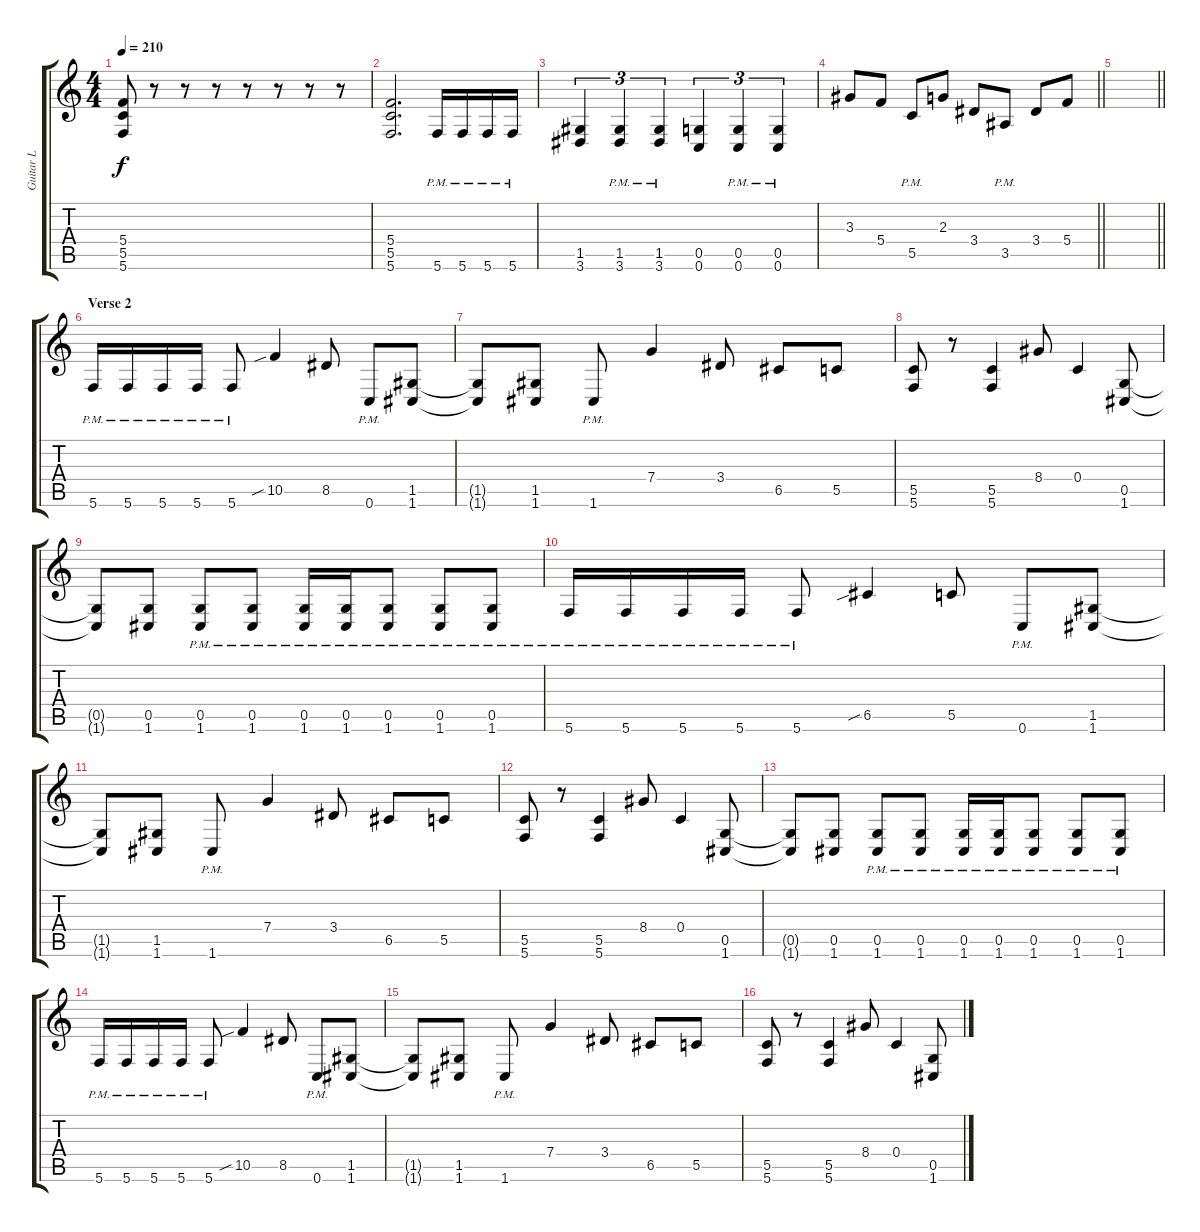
\track ("Guitar L" "Guitar L") {instrument distortionguitar}
\staff {score tabs}
\tuning (D4 A3 F3 C3 G2 C2) {hide}
\ts (4 4)
\tempo 210
\clef g2
\ks c
(5.4 5.5 5.6).8{dy f} r.8 r.8 r.8 r.8 r.8 r.8 r.8 |
(5.4 5.5 5.6).2{d} 5.6{pm}.16 5.6{pm}.16 5.6{pm}.16 5.6{pm}.16 |
(1.5 3.6).4{tu (3 2)} (1.5{pm} 3.6{pm}).4{tu (3 2)} (1.5{pm} 3.6{pm}).4{tu (3 2)} (0.5 0.6).4{tu (3 2)} (0.5{pm} 0.6{pm}).4{tu (3 2)} (0.5{pm} 0.6{pm}).4{tu (3 2)} |
\barLineRight lightlight
3.3.8 5.4.8 5.5{pm}.8 2.3.8 3.4.8 3.5{pm}.8 3.4.8 5.4.8 |
\barLineRight lightlight
|
\section ("" "Verse 2")
5.6{pm}.16 5.6{pm}.16 5.6{pm}.16 5.6{pm}.16 5.6{pm}.8 10.5{sib}.4 8.5.8 0.6{pm}.8 (1.5 1.6).8 |
(1.5{t} 1.6{t}).8 (1.5 1.6).8 1.6{pm}.8 7.4.4 3.4.8 6.5.8 5.5.8 |
(5.5 5.6).8 r.8 (5.5 5.6).4 8.4.8 0.4.4 (0.5 1.6).8 |
(0.5{t} 1.6{t}).8 (0.5 1.6).8 (0.5{pm} 1.6{pm}).8 (0.5{pm} 1.6{pm}).8 (0.5{pm} 1.6{pm}).16 (0.5{pm} 1.6{pm}).16 (0.5{pm} 1.6{pm}).8 (0.5{pm} 1.6{pm}).8 (0.5{pm} 1.6{pm}).8 |
5.6{pm}.16 5.6{pm}.16 5.6{pm}.16 5.6{pm}.16 5.6{pm}.8 6.5{sib}.4 5.5.8 0.6{pm}.8 (1.5 1.6).8 |
(1.5{t} 1.6{t}).8 (1.5 1.6).8 1.6{pm}.8 7.4.4 3.4.8 6.5.8 5.5.8 |
(5.5 5.6).8 r.8 (5.5 5.6).4 8.4.8 0.4.4 (0.5 1.6).8 |
(0.5{t} 1.6{t}).8 (0.5 1.6).8 (0.5{pm} 1.6{pm}).8 (0.5{pm} 1.6{pm}).8 (0.5{pm} 1.6{pm}).16 (0.5{pm} 1.6{pm}).16 (0.5{pm} 1.6{pm}).8 (0.5{pm} 1.6{pm}).8 (0.5{pm} 1.6{pm}).8 |
5.6{pm}.16 5.6{pm}.16 5.6{pm}.16 5.6{pm}.16 5.6{pm}.8 10.5{sib}.4 8.5.8 0.6{pm}.8 (1.5 1.6).8 |
(1.5{t} 1.6{t}).8 (1.5 1.6).8 1.6{pm}.8 7.4.4 3.4.8 6.5.8 5.5.8 |
(5.5 5.6).8 r.8 (5.5 5.6).4 8.4.8 0.4.4 (0.5 1.6).8
